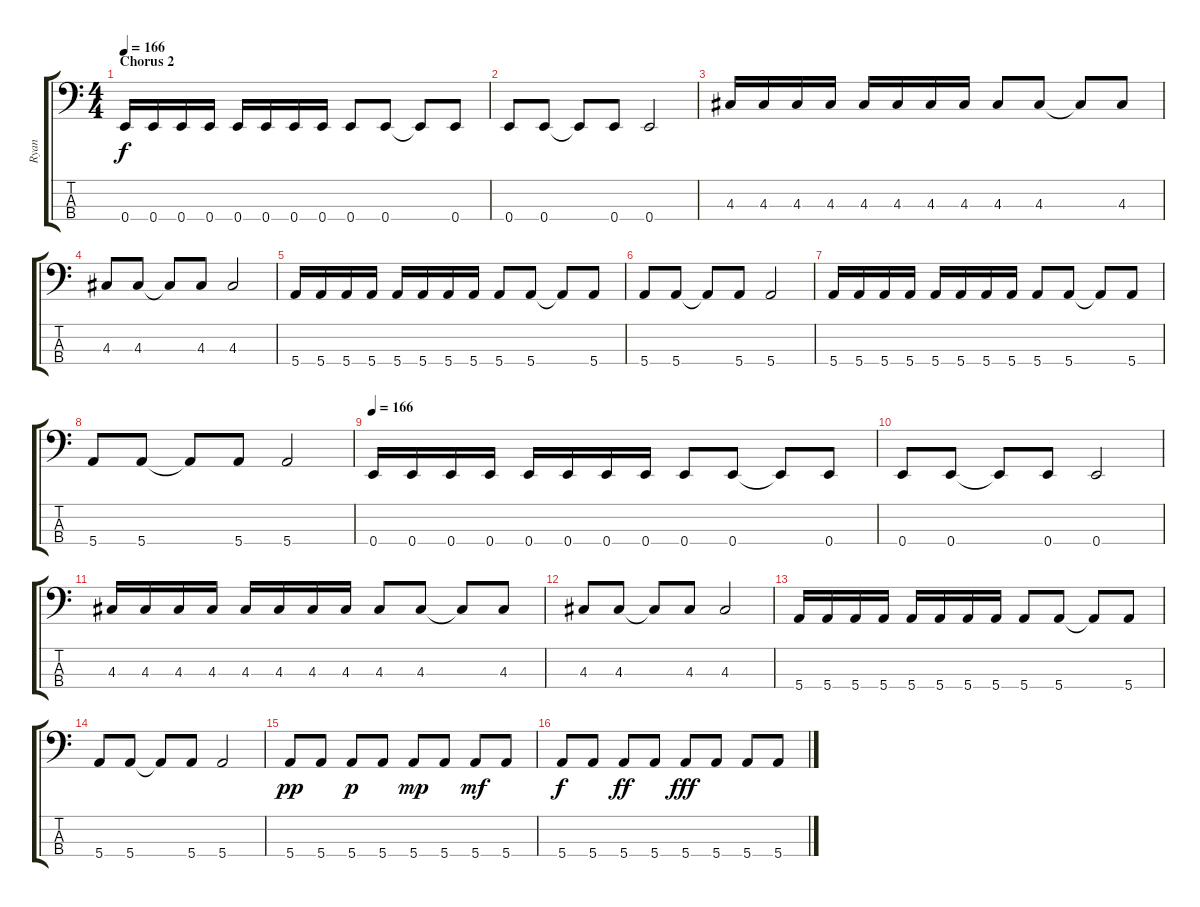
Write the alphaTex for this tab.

\track ("Ryan" "Ryan") {instrument electricbassfinger}
\staff {score tabs}
\tuning (G2 D2 A1 E1) {hide}
\ts (4 4)
\section ("" "Chorus 2")
\tempo 166
\clef f4
\ks c
0.4.16{dy f} 0.4.16 0.4.16 0.4.16 0.4.16 0.4.16 0.4.16 0.4.16 0.4.8 0.4.8 0.4{t}.8 0.4.8 |
0.4.8 0.4.8 0.4{t}.8 0.4.8 0.4.2 |
4.3.16 4.3.16 4.3.16 4.3.16 4.3.16 4.3.16 4.3.16 4.3.16 4.3.8 4.3.8 4.3{t}.8 4.3.8 |
4.3.8 4.3.8 4.3{t}.8 4.3.8 4.3.2 |
5.4.16 5.4.16 5.4.16 5.4.16 5.4.16 5.4.16 5.4.16 5.4.16 5.4.8 5.4.8 5.4{t}.8 5.4.8 |
5.4.8 5.4.8 5.4{t}.8 5.4.8 5.4.2 |
5.4.16 5.4.16 5.4.16 5.4.16 5.4.16 5.4.16 5.4.16 5.4.16 5.4.8 5.4.8 5.4{t}.8 5.4.8 |
5.4.8 5.4.8 5.4{t}.8 5.4.8 5.4.2 |
\tempo 166
0.4.16 0.4.16 0.4.16 0.4.16 0.4.16 0.4.16 0.4.16 0.4.16 0.4.8 0.4.8 0.4{t}.8 0.4.8 |
0.4.8 0.4.8 0.4{t}.8 0.4.8 0.4.2 |
4.3.16 4.3.16 4.3.16 4.3.16 4.3.16 4.3.16 4.3.16 4.3.16 4.3.8 4.3.8 4.3{t}.8 4.3.8 |
4.3.8 4.3.8 4.3{t}.8 4.3.8 4.3.2 |
5.4.16 5.4.16 5.4.16 5.4.16 5.4.16 5.4.16 5.4.16 5.4.16 5.4.8 5.4.8 5.4{t}.8 5.4.8 |
5.4.8 5.4.8 5.4{t}.8 5.4.8 5.4.2 |
5.4.8{dy pp} 5.4.8 5.4.8{dy p} 5.4.8 5.4.8{dy mp} 5.4.8 5.4.8{dy mf} 5.4.8 |
5.4.8{dy f} 5.4.8 5.4.8{dy ff} 5.4.8 5.4.8{dy fff} 5.4.8 5.4.8 5.4.8
